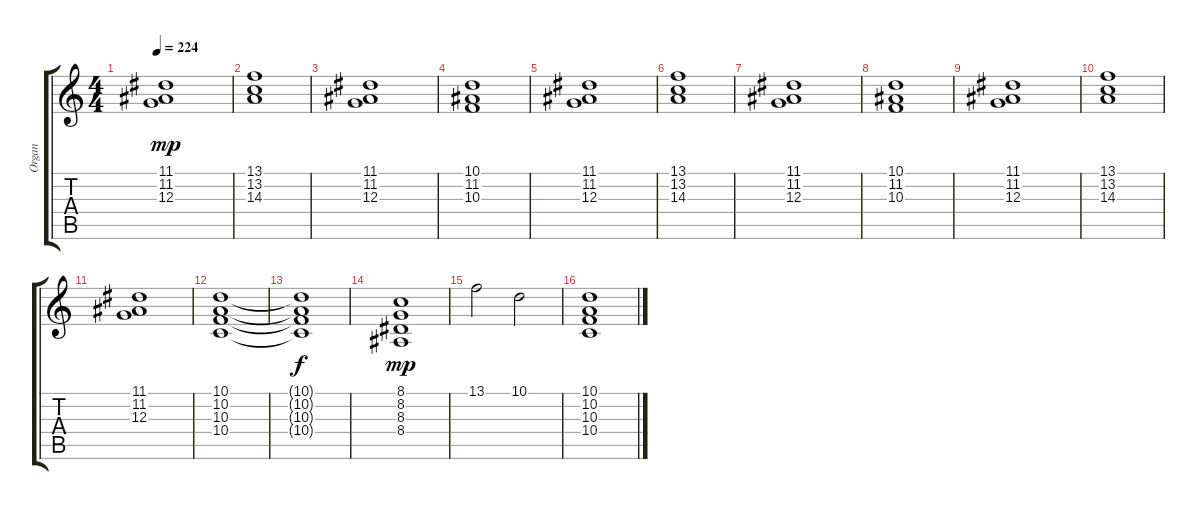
\track ("Organ" "Organ") {instrument drawbarorgan}
\staff {score tabs}
\tuning (E4 B3 G3 D3 A2 E2) {hide}
\ts (4 4)
\tempo 224
\clef g2
\ks c
(11.1 11.2 12.3).1{dy mp} |
(13.1 13.2 14.3).1 |
(11.1 11.2 12.3).1 |
(10.1 11.2 10.3).1 |
(11.1 11.2 12.3).1 |
(13.1 13.2 14.3).1 |
(11.1 11.2 12.3).1 |
(10.1 11.2 10.3).1 |
(11.1 11.2 12.3).1 |
(13.1 13.2 14.3).1 |
(11.1 11.2 12.3).1 |
(10.1 10.2 10.3 10.4).1 |
(10.1{t} 10.2{t} 10.3{t} 10.4{t}).1{dy f} |
(8.1 8.2 8.3 8.4).1{dy mp} |
13.1.2 10.1.2 |
(10.1 10.2 10.3 10.4).1
